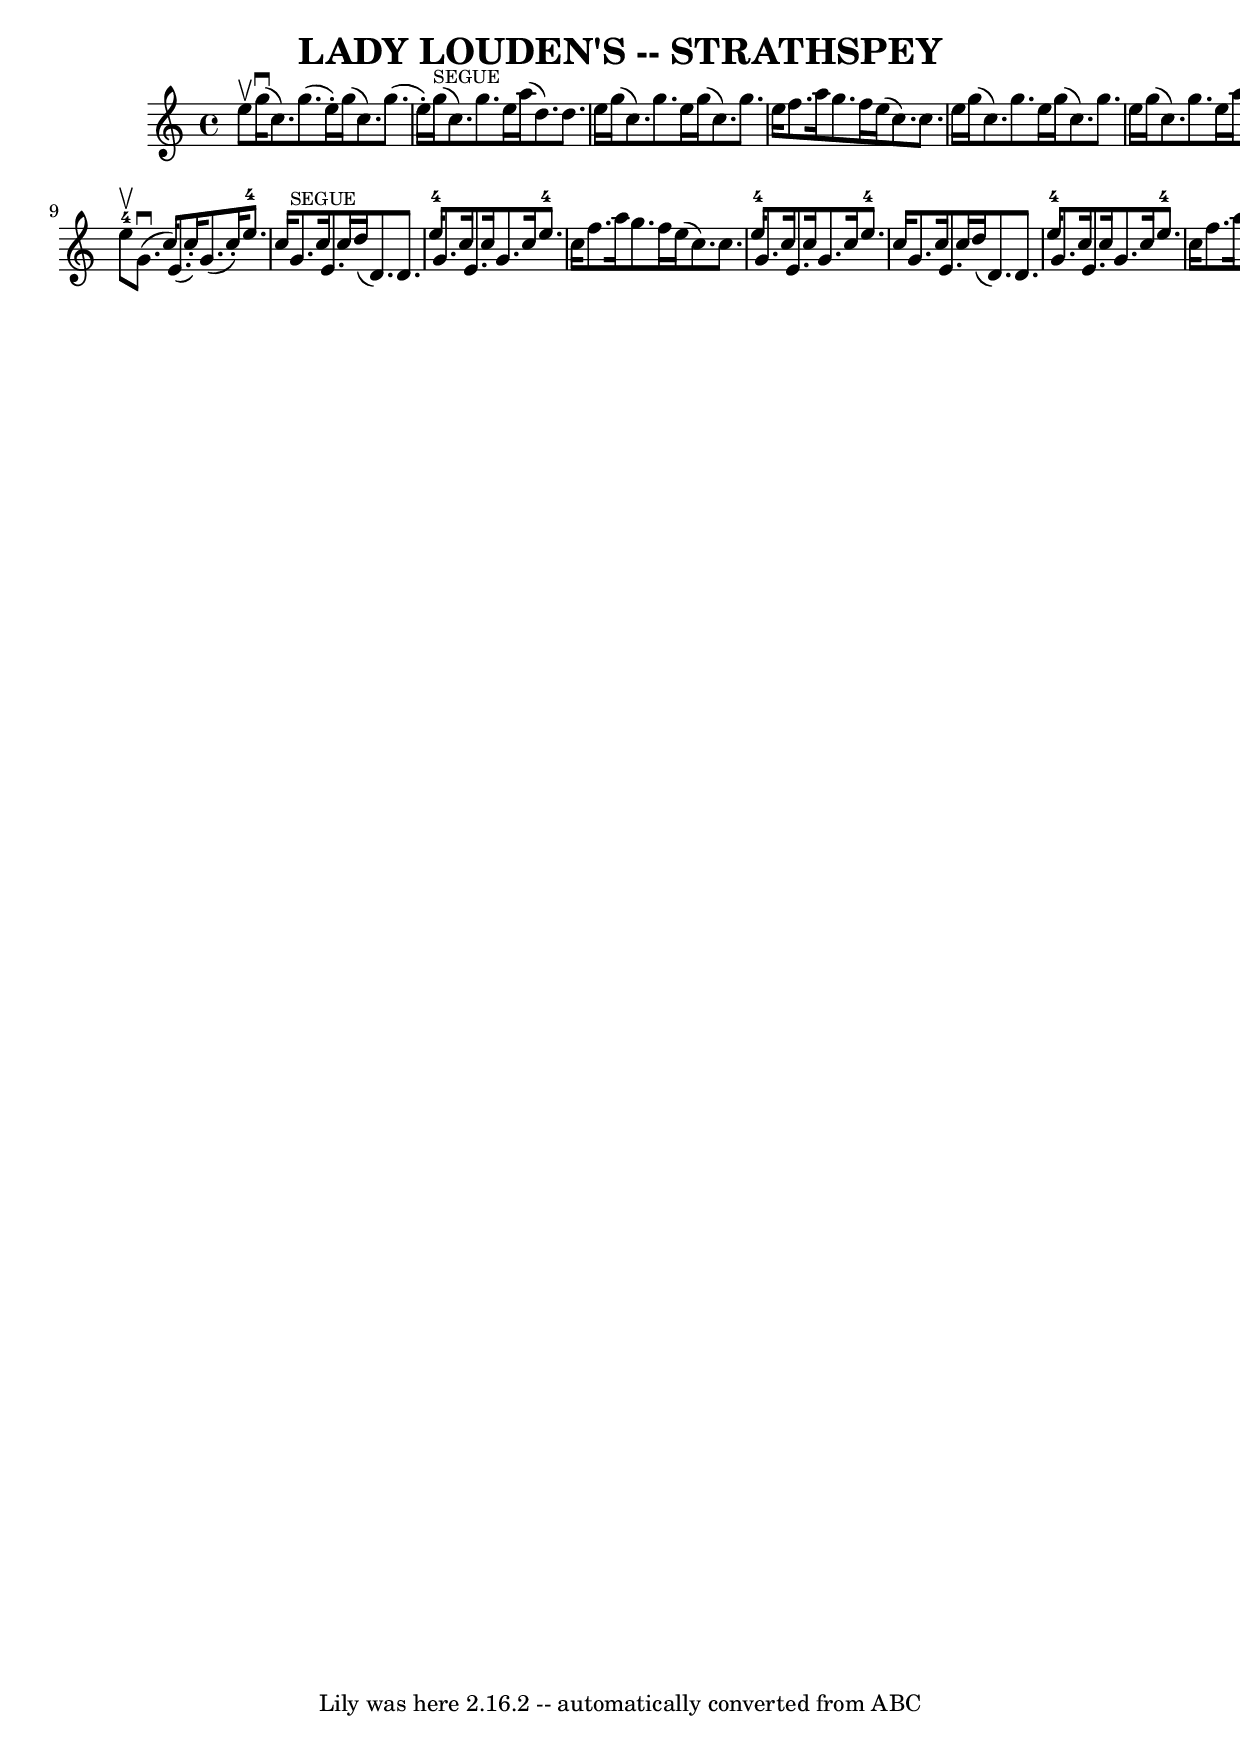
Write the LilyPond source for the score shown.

\version "2.16.2"
\include "Mammoth.ily"
\header {
  %% book = "Ryan's Mammoth Collection of Fiddle Tunes"
  crossRefNumber = "1"
  footnotes = ""
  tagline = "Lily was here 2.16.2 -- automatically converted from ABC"
  title = "LADY LOUDEN'S -- STRATHSPEY"

}
voicedefault =  {


  \override Staff.TimeSignature #'style = #'C
  \time 4/4 
  \key c \major
  e''8^\upbow       |
  g''16 (^\downbow   
  c''8.) g''8. (e''16-.) g''16 (c''8.) g''8. (e''16-.) 
  |
  g''16^\segue(c''8.) g''8. e''16 a''16 (d''8.) d''8. e''16        |
  g''16 (c''8.) g''8. e''16    
  g''16 (c''8.) g''8. e''16    |
  f''8. a''16 g''8.    
  f''16 e''16 (c''8.) c''8. e''16    |
  |
  g''16 (c''8.) g''8. e''16 g''16 (c''8.) g''8. e''16    
  |
  g''16 (c''8.) g''8. e''16 a''16 (d''8.) d''8.  
  e''16        |
  g''16 (c''8.) g''8. e''16 g''16 (
  c''8.) g''8. e''16    |
  f''8. a''16 g''8. f''16    
  e''16 (c''8.) c''8    \bar "|." e''8-4^\upbow       |
  
  g'8. (^\downbow c''16) e'8. (c''16-.) g'8. (c''16-.)   
  e''8.-4 c''16    |
  g'8.^\segue c''16 e'8. c''16    
  d''16 (d'8.) d'8. e''16-4       |
  g'8. c''16 e'8.  
  c''16 g'8. c''16 e''8.-4 c''16    |
  f''8. a''16    
  g''8. f''16 e''16 (c''8.) c''8. e''16-4   |
  
  |
  g'8. c''16 e'8. c''16 g'8. c''16 e''8.-4   
  c''16    |
  g'8. c''16 e'8. c''16 d''16 (d'8.) d'8. 
  e''16-4       |
  g'8. c''16 e'8. c''16 g'8. c''16  
  e''8.-4 c''16    |
  f''8. a''16 g''8. f''16 e''16 (
  c''8.) c''8    \bar "|."   

}

\score{
  <<

    \context Staff="default"
    {
      \voicedefault 
      
    }

  >>
  \layout {
    
  }
  \midi {
  }

}
